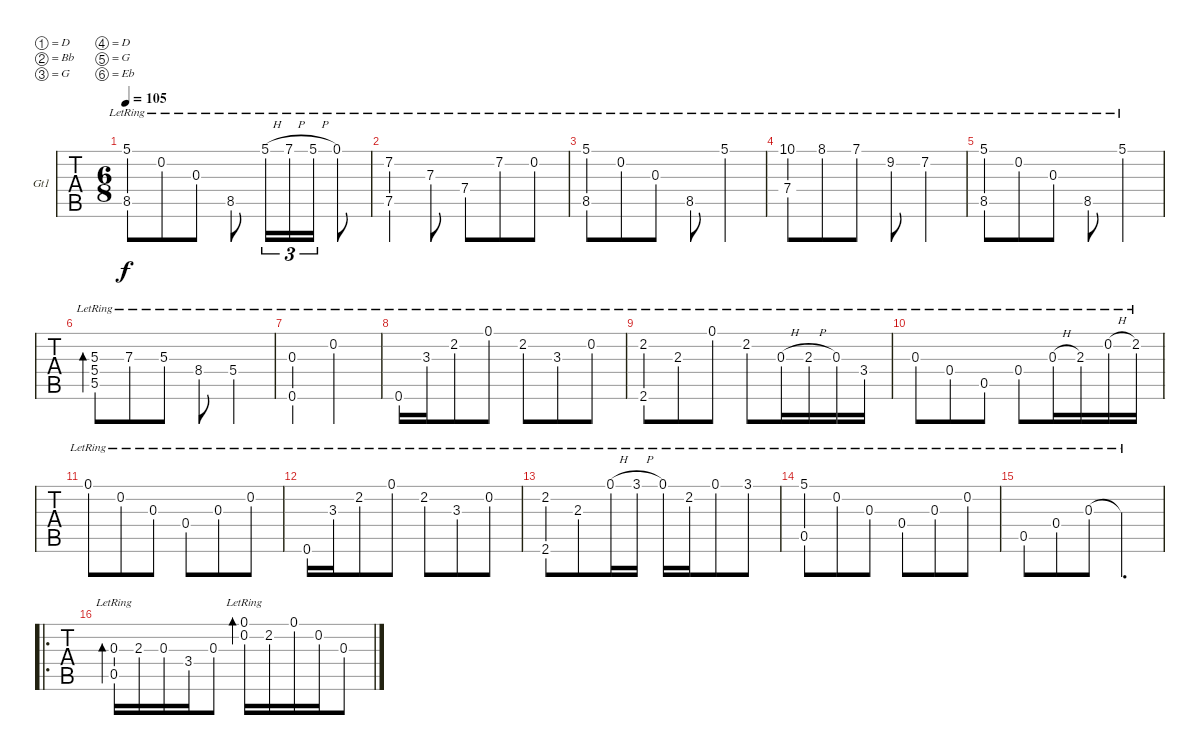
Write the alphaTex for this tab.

\bracketExtendMode groupsimilarinstruments
\firstSystemTrackNameOrientation horizontal
\otherSystemsTrackNameOrientation horizontal
\track ("Guitar I" "Gt1") {instrument acousticguitarnylon}
\staff {tabs}
\tuning (D4 Bb3 G3 D3 G2 Eb2)
\ts (6 8)
\tempo 105
\clef g2
\ks bb
(5.1{lr} 8.5{lr}).8{dy f} 0.2{lr}.8 0.3{lr}.8 8.5{lr}.8 5.1{h lr}.16{tu (3 2)} 7.1{h lr}.16{tu (3 2)} 5.1{h lr}.16{tu (3 2)} 0.1{lr}.8 |
(7.2{lr} 7.5{lr}).4 7.3{lr}.8 7.4{lr}.8 7.2{lr}.8 0.2{lr}.8 |
(5.1{lr} 8.5{lr}).8 0.2{lr}.8 0.3{lr}.8 8.5{lr}.8 5.1{lr}.4 |
(10.1{lr} 7.4{lr}).8 8.1{lr}.8 7.1{lr}.8 9.2{lr}.8 7.2{lr}.4 |
(5.1{lr} 8.5{lr}).8 0.2{lr}.8 0.3{lr}.8 8.5{lr}.8 5.1{lr}.4 |
(5.3{lr} 5.4{lr} 5.5{lr}).8{bd 240} 7.3{lr}.8 5.3{lr}.8 8.4{lr}.8 5.4{lr}.4 |
(0.3{lr} 0.6{lr}).4 0.2{lr}.2 |
0.6{lr}.16 3.3{lr}.16 2.2{lr}.8 0.1{lr}.8 2.2{lr}.8 3.3{lr}.8 0.2{lr}.8 |
(2.2{lr} 2.6{lr}).8 2.3{lr}.8 0.1{lr}.8 2.2{lr}.8 0.3{h lr}.16 2.3{h lr}.16 0.3{lr}.16 3.4{lr}.16 |
0.3{lr}.8 0.4{lr}.8 0.5{lr}.8 0.4{lr}.8 0.3{h lr}.16 2.3{lr}.16 0.2{h lr}.16 2.2{lr}.16 |
0.1{lr}.8 0.2{lr}.8 0.3{lr}.8 0.4{lr}.8 0.3{lr}.8 0.2{lr}.8 |
0.6{lr}.16 3.3{lr}.16 2.2{lr}.8 0.1{lr}.8 2.2{lr}.8 3.3{lr}.8 0.2{lr}.8 |
(2.2{lr} 2.6{lr}).8 2.3{lr}.8 0.1{h lr}.16 3.1{h lr}.16 0.1{lr}.16 2.2{lr}.16 0.1{lr}.8 3.1{lr}.8 |
(5.1{lr} 0.5{lr}).8 0.2{lr}.8 0.3{lr}.8 0.4{lr}.8 0.3{lr}.8 0.2{lr}.8 |
0.5{lr}.8 0.4{lr}.8 0.3{lr}.8 0.3{lr t}.4{d} |
\ro
(0.3 0.5{lr}).16{bd 60} 2.3.16 0.3.16 3.4.16 0.3.8 (0.2 0.1{lr}).16{bd 60} 2.2.16 0.1.16 0.2.16 0.3.8
